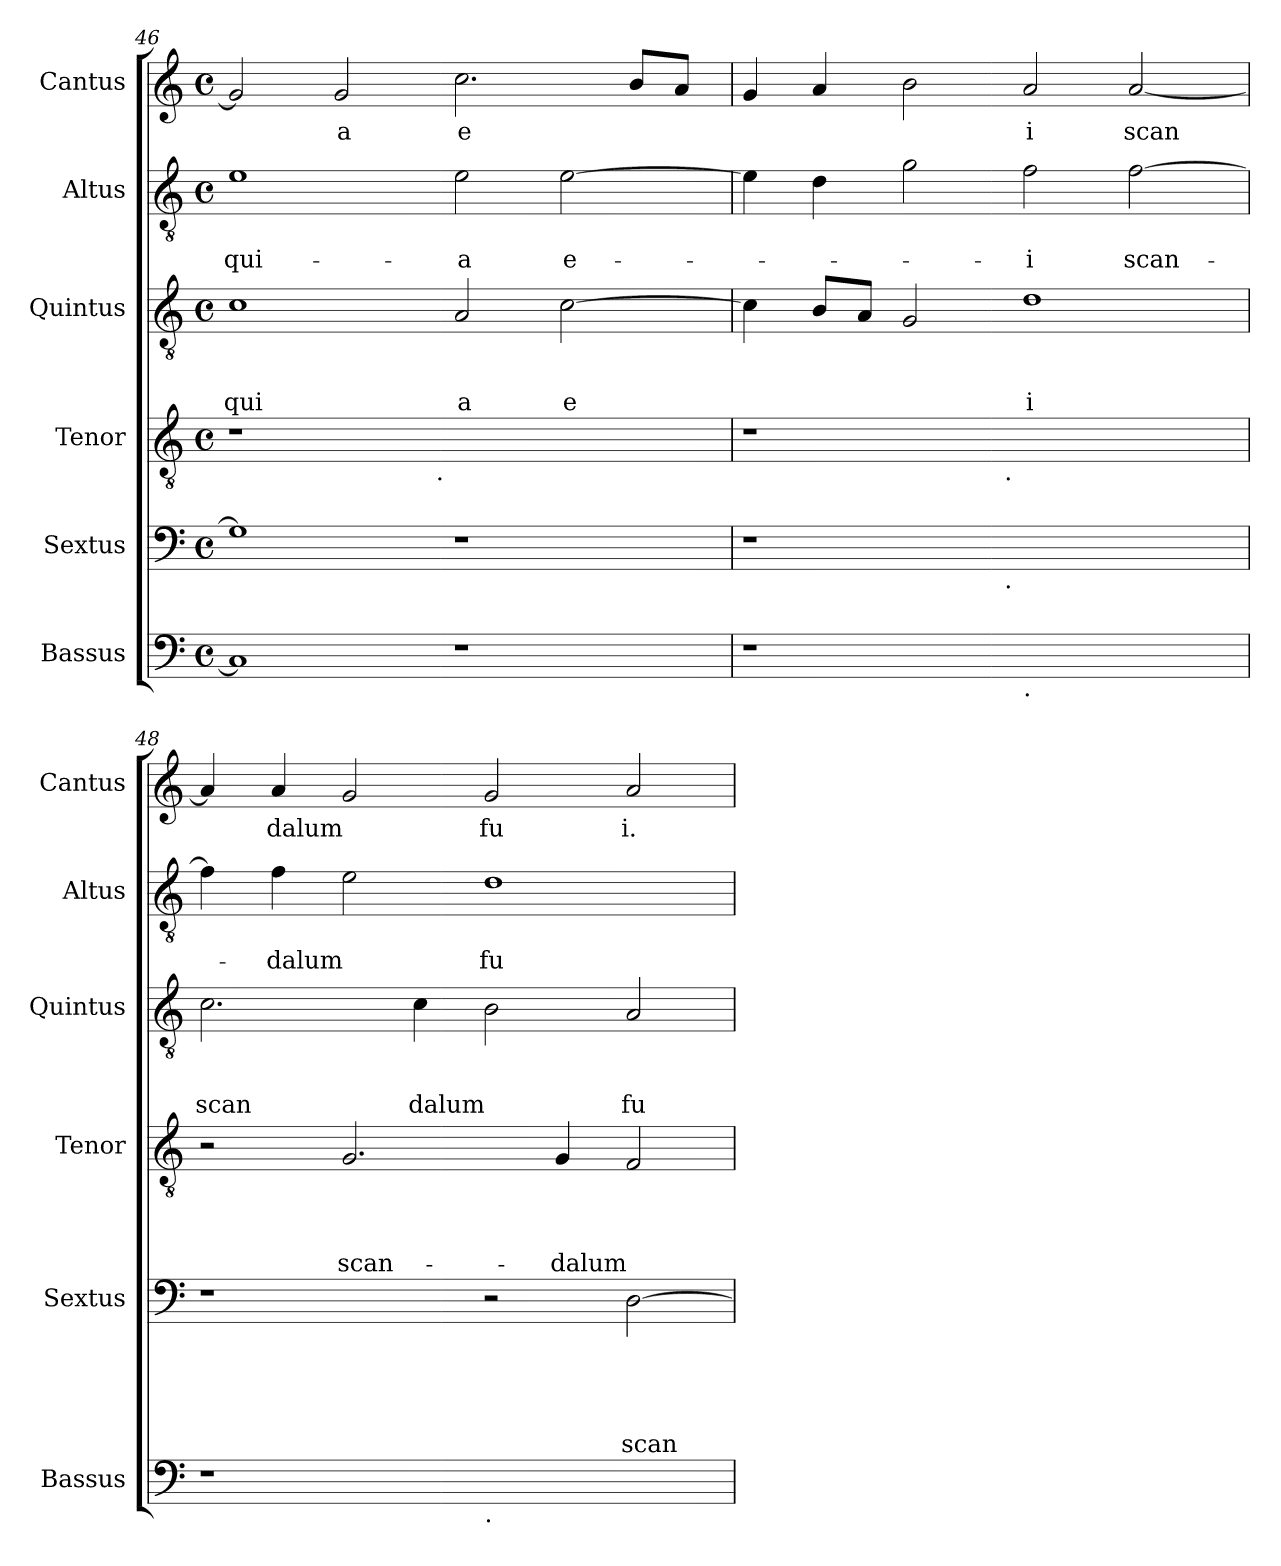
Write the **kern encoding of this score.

**kern	**text	**kern	**text	**text	**text	**text	**text	**kern	**text	**text	**text	**text	**kern	**text	**text	**text	**kern	**text	**text	**kern	**text
*part6	*part6	*part5	*part5	*part5	*part5	*part5	*part5	*part4	*part4	*part4	*part4	*part4	*part3	*part3	*part3	*part3	*part2	*part2	*part2	*part1	*part1
*staff6	*staff6	*staff5	*staff5	*staff5	*staff5	*staff5	*staff5	*staff4	*staff4	*staff4	*staff4	*staff4	*staff3	*staff3	*staff3	*staff3	*staff2	*staff2	*staff2	*staff1	*staff1
*I"Bassus	*	*I"Sextus	*	*	*	*	*	*I"Tenor	*	*	*	*	*I"Quintus	*	*	*	*I"Altus	*	*	*I"Cantus	*
*I'Bassus	*	*I'Sextus	*	*	*	*	*	*I'Tenor	*	*	*	*	*I'Quintus	*	*	*	*I'Altus	*	*	*I'Cantus	*
*clefF4	*	*clefF4	*	*	*	*	*	*clefGv2	*	*	*	*	*clefGv2	*	*	*	*clefGv2	*	*	*clefG2	*
*k[]	*	*k[]	*	*	*	*	*	*k[]	*	*	*	*	*k[]	*	*	*	*k[]	*	*	*k[]	*
*C:	*	*C:	*	*	*	*	*	*C:	*	*	*	*	*C:	*	*	*	*C:	*	*	*C:	*
*M4/4	*	*M4/4	*	*	*	*	*	*M4/4	*	*	*	*	*M4/4	*	*	*	*M4/4	*	*	*M4/4	*
*met(c)	*	*met(c)	*	*	*	*	*	*met(c)	*	*	*	*	*met(c)	*	*	*	*met(c)	*	*	*met(c)	*
=46	=46	=46	=46	=46	=46	=46	=46	=46	=46	=46	=46	=46	=46	=46	=46	=46	=46	=46	=46	=46	=46
!	!	!	!	!	!	!	!	!	!	!	!	!	!	!	!	!LO:LY:b	!	!	!LO:LY:b	!	!
*	*	*	*	*	*	*	*	*^	*	*	*	*	*	*	*	*	*	*	*	*	*
1C]	.	1G]	.	.	.	.	.	1r	2ryy	.	.	.	.	1c	.	.	qui	1e	.	qui-	2g/]	.
!	!	!	!	!	!	!	!	!	!	!	!	!	!	!	!	!	!	!	!	!	!	!LO:LY:b
.	.	.	.	.	.	.	.	.	4...ryy	.	.	.	.	.	.	.	.	.	.	.	2g/	a
!	!	!	!	!	!	!	!	!	!LO:TX:b:t=.	!	!	!	!	!	!	!	!	!	!	!	!	!
.	.	.	.	.	.	.	.	.	1ryy	.	.	.	.	.	.	.	.	.	.	.	.	.
!	!	!	!	!	!	!	!	!	!	!	!	!	!	!	!	!	!LO:LY:b	!	!	!LO:LY:b	!	!LO:LY:b
1r	.	1r	.	.	.	.	.	1ryy	.	.	.	.	.	2A/	.	.	a	2e\	.	-a	2.cc\	e
!	!	!	!	!	!	!	!	!	!	!	!	!	!	!	!	!	!LO:LY:b	!	!	!LO:LY:b	!	!
.	.	.	.	.	.	.	.	.	.	.	.	.	.	[>2c\	.	.	e	[>2e\	.	e-	.	.
.	.	.	.	.	.	.	.	.	.	.	.	.	.	.	.	.	.	.	.	.	8b/L	.
.	.	.	.	.	.	.	.	.	.	.	.	.	.	.	.	.	.	.	.	.	8a/J	.
.	.	.	.	.	.	.	.	.	32ryy	.	.	.	.	.	.	.	.	.	.	.	.	.
=47!	=47!	=47!	=47!	=47!	=47!	=47!	=47!	=47!	=47!	=47!	=47!	=47!	=47!	=47!	=47!	=47!	=47!	=47!	=47!	=47!	=47!	=47!
*	*	*^	*	*	*	*	*	*	*	*	*	*	*	*	*	*	*	*	*	*	*	*
1r	.	1r	2ryy	.	.	.	.	.	1r	2ryy	.	.	.	.	4c\]	.	.	.	4e\]	.	.	4g/	.
.	.	.	.	.	.	.	.	.	.	.	.	.	.	.	8B/L	.	.	.	4d\	.	.	4a/	.
.	.	.	.	.	.	.	.	.	.	.	.	.	.	.	8A/J	.	.	.	.	.	.	.	.
.	.	.	4...ryy	.	.	.	.	.	.	4...ryy	.	.	.	.	2G/	.	.	.	2g\	.	.	2b\	.
!	!	!	!	!	!	!	!	!	!	!LO:TX:b:t=.	!	!	!	!	!	!	!	!	!	!	!	!	!
!	!	!	!LO:TX:b:t=.	!	!	!	!	!	!	!	!	!	!	!	!	!	!	!	!	!	!	!	!
.	.	.	1ryy	.	.	.	.	.	.	1ryy	.	.	.	.	.	.	.	.	.	.	.	.	.
!LO:TX:b:t=.	!	!	!	!	!	!	!	!	!	!	!	!	!	!	!	!	!	!	!	!	!	!	!
!	!	!	!	!	!	!	!	!	!	!	!	!	!	!	!	!	!	!LO:LY:b	!	!	!LO:LY:b	!	!LO:LY:b
1ryy	.	1ryy	.	.	.	.	.	.	1ryy	.	.	.	.	.	1d	.	.	i	2f\	.	-i	2a/	i
!	!	!	!	!	!	!	!	!	!	!	!	!	!	!	!	!	!	!	!	!	!LO:LY:b	!	!LO:LY:b
.	.	.	.	.	.	.	.	.	.	.	.	.	.	.	.	.	.	.	[>2f\	.	scan-	[<2a/	scan
.	.	.	32ryy	.	.	.	.	.	.	32ryy	.	.	.	.	.	.	.	.	.	.	.	.	.
=48!	=48!	=48!	=48!	=48!	=48!	=48!	=48!	=48!	=48!	=48!	=48!	=48!	=48!	=48!	=48!	=48!	=48!	=48!	=48!	=48!	=48!	=48!	=48!
!	!	!	!	!	!	!	!	!	!	!	!	!	!	!	!	!	!	!LO:LY:b	!	!	!	!	!
*	*	*v	*v	*	*	*	*	*	*	*	*	*	*	*	*	*	*	*	*	*	*	*	*
*	*	*	*	*	*	*	*	*v	*v	*	*	*	*	*	*	*	*	*	*	*	*	*
1r	.	1r	.	.	.	.	.	2r	.	.	.	.	2.c\	.	.	scan	4f\]	.	.	4a/]	.
!	!	!	!	!	!	!	!	!	!	!	!	!	!	!	!	!	!	!	!LO:LY:b	!	!LO:LY:b
.	.	.	.	.	.	.	.	.	.	.	.	.	.	.	.	.	4f\	.	-dalum	4a/	dalum
!	!	!	!	!	!	!	!	!	!	!	!	!LO:LY:b	!	!	!	!	!	!	!	!	!
.	.	.	.	.	.	.	.	2.G/	.	.	.	scan-	.	.	.	.	2e\	.	.	2g/	.
!	!	!	!	!	!	!	!	!	!	!	!	!	!	!	!	!LO:LY:b	!	!	!	!	!
.	.	.	.	.	.	.	.	.	.	.	.	.	4c\	.	.	dalum	.	.	.	.	.
!LO:TX:b:t=.	!	!	!	!	!	!	!	!	!	!	!	!	!	!	!	!	!	!	!	!	!
!	!	!	!	!	!	!	!	!	!	!	!	!	!	!	!	!	!	!	!LO:LY:b	!	!LO:LY:b
1ryy	.	2r	.	.	.	.	.	.	.	.	.	.	2B\	.	.	.	1d	.	fu-	2g/	fu
!	!	!	!	!	!	!	!	!	!	!	!	!LO:LY:b	!	!	!	!	!	!	!	!	!
.	.	.	.	.	.	.	.	4G/	.	.	.	-dalum	.	.	.	.	.	.	.	.	.
!	!	!	!	!	!	!	!LO:LY:b	!	!	!	!	!	!	!	!	!LO:LY:b	!	!	!	!	!LO:LY:b
.	.	[>2D\	.	.	.	.	scan	2F/	.	.	.	.	2A/	.	.	fu	.	.	.	2a/	i.
=!	=!	=!	=!	=!	=!	=!	=!	=!	=!	=!	=!	=!	=!	=!	=!	=!	=!	=!	=!	=!	=!
*-	*-	*-	*-	*-	*-	*-	*-	*-	*-	*-	*-	*-	*-	*-	*-	*-	*-	*-	*-	*-	*-
